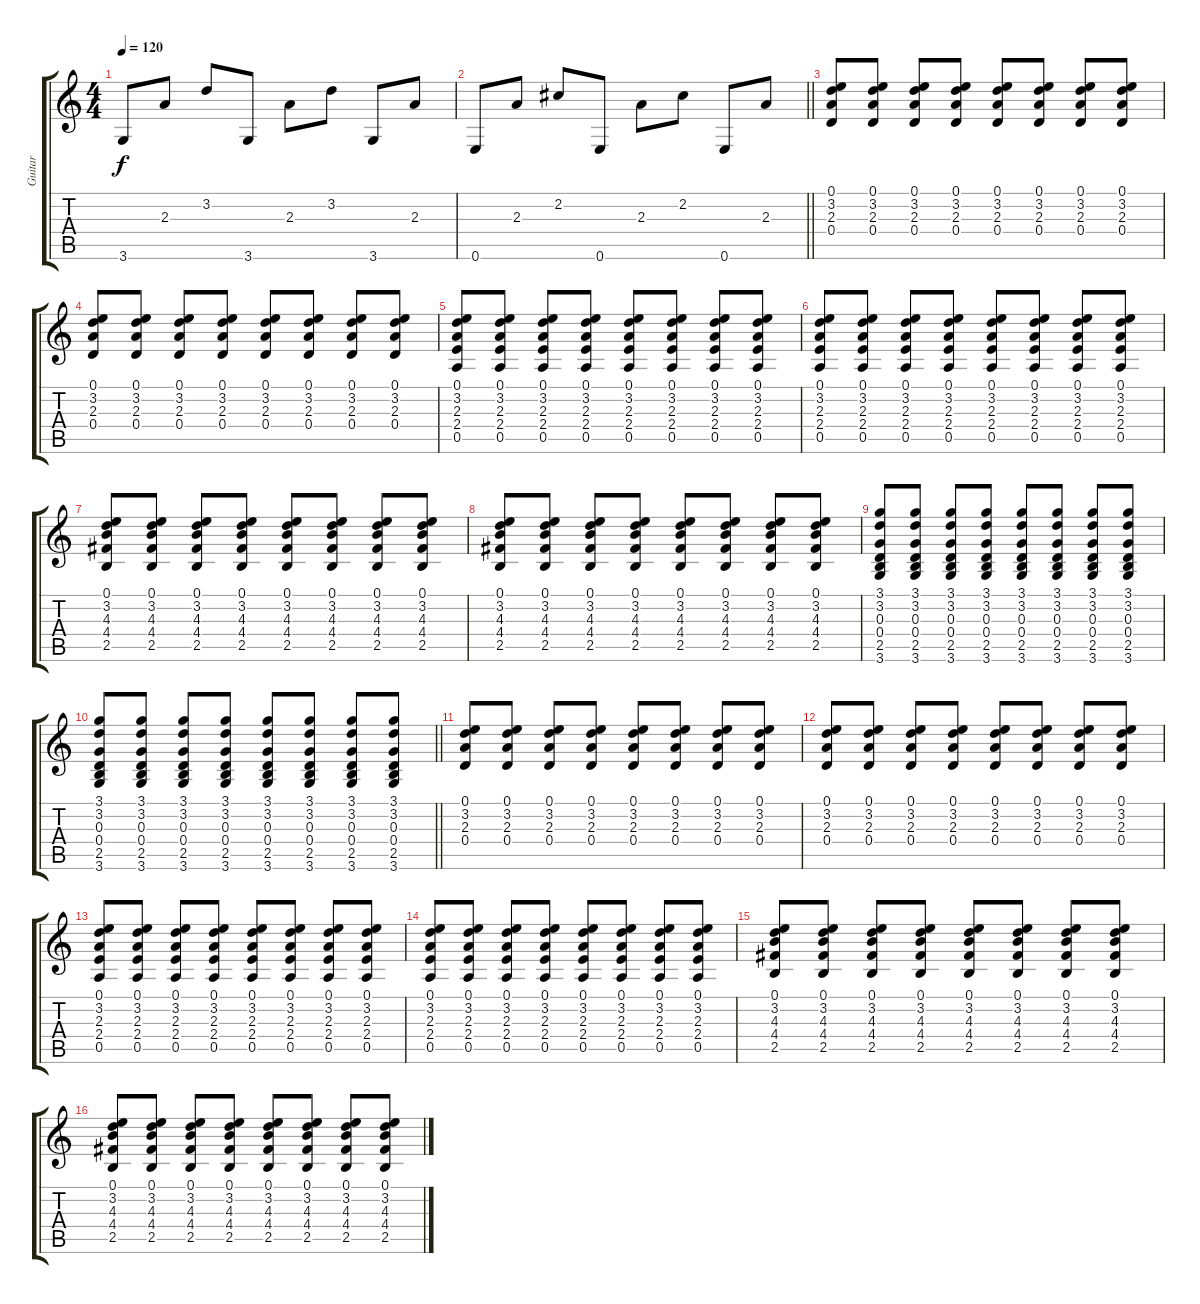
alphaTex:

\track ("Guitar" "Guitar") {instrument acousticguitarsteel}
\staff {score tabs}
\tuning (E4 B3 G3 D3 A2 E2) {hide}
\ts (4 4)
\tempo 120
\clef g2
\ks c
3.6.8{dy f} 2.3.8 3.2.8 3.6.8 2.3.8 3.2.8 3.6.8 2.3.8 |
\barLineRight lightlight
0.6.8 2.3.8 2.2.8 0.6.8 2.3.8 2.2.8 0.6.8 2.3.8 |
(0.1 3.2 2.3 0.4).8 (0.1 3.2 2.3 0.4).8 (0.1 3.2 2.3 0.4).8 (0.1 3.2 2.3 0.4).8 (0.1 3.2 2.3 0.4).8 (0.1 3.2 2.3 0.4).8 (0.1 3.2 2.3 0.4).8 (0.1 3.2 2.3 0.4).8 |
(0.1 3.2 2.3 0.4).8 (0.1 3.2 2.3 0.4).8 (0.1 3.2 2.3 0.4).8 (0.1 3.2 2.3 0.4).8 (0.1 3.2 2.3 0.4).8 (0.1 3.2 2.3 0.4).8 (0.1 3.2 2.3 0.4).8 (0.1 3.2 2.3 0.4).8 |
(0.1 3.2 2.3 2.4 0.5).8 (0.1 3.2 2.3 2.4 0.5).8 (0.1 3.2 2.3 2.4 0.5).8 (0.1 3.2 2.3 2.4 0.5).8 (0.1 3.2 2.3 2.4 0.5).8 (0.1 3.2 2.3 2.4 0.5).8 (0.1 3.2 2.3 2.4 0.5).8 (0.1 3.2 2.3 2.4 0.5).8 |
(0.1 3.2 2.3 2.4 0.5).8 (0.1 3.2 2.3 2.4 0.5).8 (0.1 3.2 2.3 2.4 0.5).8 (0.1 3.2 2.3 2.4 0.5).8 (0.1 3.2 2.3 2.4 0.5).8 (0.1 3.2 2.3 2.4 0.5).8 (0.1 3.2 2.3 2.4 0.5).8 (0.1 3.2 2.3 2.4 0.5).8 |
(0.1 3.2 4.3 4.4 2.5).8 (0.1 3.2 4.3 4.4 2.5).8 (0.1 3.2 4.3 4.4 2.5).8 (0.1 3.2 4.3 4.4 2.5).8 (0.1 3.2 4.3 4.4 2.5).8 (0.1 3.2 4.3 4.4 2.5).8 (0.1 3.2 4.3 4.4 2.5).8 (0.1 3.2 4.3 4.4 2.5).8 |
(0.1 3.2 4.3 4.4 2.5).8 (0.1 3.2 4.3 4.4 2.5).8 (0.1 3.2 4.3 4.4 2.5).8 (0.1 3.2 4.3 4.4 2.5).8 (0.1 3.2 4.3 4.4 2.5).8 (0.1 3.2 4.3 4.4 2.5).8 (0.1 3.2 4.3 4.4 2.5).8 (0.1 3.2 4.3 4.4 2.5).8 |
(3.1 3.2 0.3 0.4 2.5 3.6).8 (3.1 3.2 0.3 0.4 2.5 3.6).8 (3.1 3.2 0.3 0.4 2.5 3.6).8 (3.1 3.2 0.3 0.4 2.5 3.6).8 (3.1 3.2 0.3 0.4 2.5 3.6).8 (3.1 3.2 0.3 0.4 2.5 3.6).8 (3.1 3.2 0.3 0.4 2.5 3.6).8 (3.1 3.2 0.3 0.4 2.5 3.6).8 |
\barLineRight lightlight
(3.1 3.2 0.3 0.4 2.5 3.6).8 (3.1 3.2 0.3 0.4 2.5 3.6).8 (3.1 3.2 0.3 0.4 2.5 3.6).8 (3.1 3.2 0.3 0.4 2.5 3.6).8 (3.1 3.2 0.3 0.4 2.5 3.6).8 (3.1 3.2 0.3 0.4 2.5 3.6).8 (3.1 3.2 0.3 0.4 2.5 3.6).8 (3.1 3.2 0.3 0.4 2.5 3.6).8 |
(0.1 3.2 2.3 0.4).8 (0.1 3.2 2.3 0.4).8 (0.1 3.2 2.3 0.4).8 (0.1 3.2 2.3 0.4).8 (0.1 3.2 2.3 0.4).8 (0.1 3.2 2.3 0.4).8 (0.1 3.2 2.3 0.4).8 (0.1 3.2 2.3 0.4).8 |
(0.1 3.2 2.3 0.4).8 (0.1 3.2 2.3 0.4).8 (0.1 3.2 2.3 0.4).8 (0.1 3.2 2.3 0.4).8 (0.1 3.2 2.3 0.4).8 (0.1 3.2 2.3 0.4).8 (0.1 3.2 2.3 0.4).8 (0.1 3.2 2.3 0.4).8 |
(0.1 3.2 2.3 2.4 0.5).8 (0.1 3.2 2.3 2.4 0.5).8 (0.1 3.2 2.3 2.4 0.5).8 (0.1 3.2 2.3 2.4 0.5).8 (0.1 3.2 2.3 2.4 0.5).8 (0.1 3.2 2.3 2.4 0.5).8 (0.1 3.2 2.3 2.4 0.5).8 (0.1 3.2 2.3 2.4 0.5).8 |
(0.1 3.2 2.3 2.4 0.5).8 (0.1 3.2 2.3 2.4 0.5).8 (0.1 3.2 2.3 2.4 0.5).8 (0.1 3.2 2.3 2.4 0.5).8 (0.1 3.2 2.3 2.4 0.5).8 (0.1 3.2 2.3 2.4 0.5).8 (0.1 3.2 2.3 2.4 0.5).8 (0.1 3.2 2.3 2.4 0.5).8 |
(0.1 3.2 4.3 4.4 2.5).8 (0.1 3.2 4.3 4.4 2.5).8 (0.1 3.2 4.3 4.4 2.5).8 (0.1 3.2 4.3 4.4 2.5).8 (0.1 3.2 4.3 4.4 2.5).8 (0.1 3.2 4.3 4.4 2.5).8 (0.1 3.2 4.3 4.4 2.5).8 (0.1 3.2 4.3 4.4 2.5).8 |
(0.1 3.2 4.3 4.4 2.5).8 (0.1 3.2 4.3 4.4 2.5).8 (0.1 3.2 4.3 4.4 2.5).8 (0.1 3.2 4.3 4.4 2.5).8 (0.1 3.2 4.3 4.4 2.5).8 (0.1 3.2 4.3 4.4 2.5).8 (0.1 3.2 4.3 4.4 2.5).8 (0.1 3.2 4.3 4.4 2.5).8
